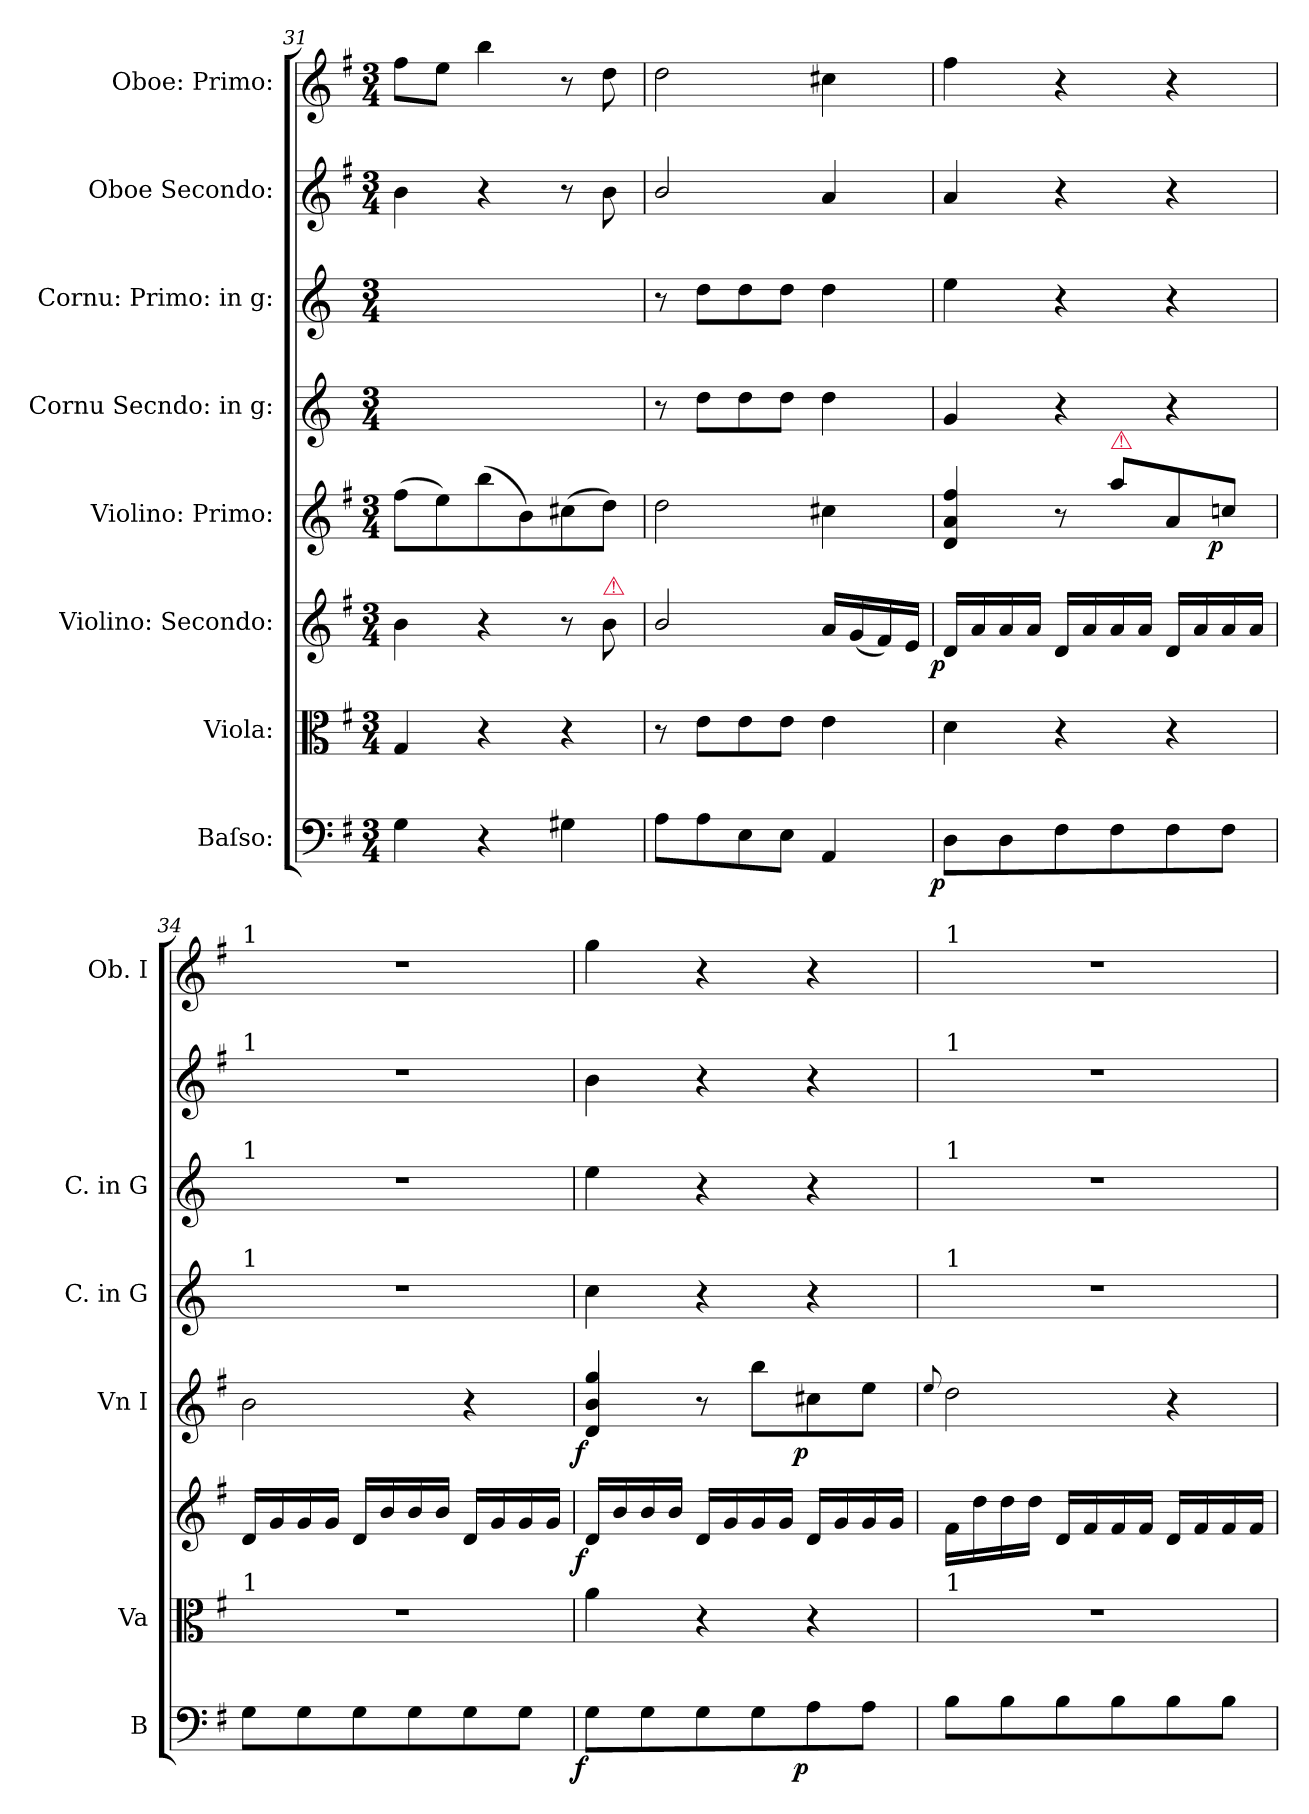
**kern	**dynam	**kern	**kern	**dynam	**kern	**dynam	**kern	**kern	**kern	**kern
*part8	*part8	*part7	*part6	*part6	*part5	*part5	*part4	*part3	*part2	*part1
*staff8	*staff8	*staff7	*staff6	*staff6	*staff5	*staff5	*staff4	*staff3	*staff2	*staff1
*I"Baſso:	*	*I"Viola:	*I"Violino: Secondo:	*	*I"Violino: Primo:	*	*I"Cornu Secndo: in g:	*I"Cornu: Primo: in g:	*I"Oboe Secondo:	*I"Oboe: Primo:
*I'B	*	*I'Va	*	*	*I'Vn I	*	*I'C. in G	*I'C. in G	*	*I'Ob. I
*clefF4	*	*clefC3	*clefG2	*	*clefG2	*	*clefG2	*clefG2	*clefG2	*clefG2
*	*	*	*	*	*	*	*ITrd3c5	*ITrd3c5	*	*
*k[f#]	*	*k[f#]	*k[f#]	*	*k[f#]	*	*k[f#]	*k[f#]	*k[f#]	*k[f#]
*M3/4	*	*M3/4	*M3/4	*	*M3/4	*	*M3/4	*M3/4	*M3/4	*M3/4
=31	=31	=31	=31	=31	=31	=31	=31	=31	=31	=31
4G\	.	4G/	4b\	.	(>8ff#\L	.	2.ryy	2.ryy	4b\	8ff#\L
.	.	.	.	.	8ee\)	.	.	.	.	8ee\J
4r	.	4r	4r	.	(>8bb\	.	.	.	4r	4bb\
.	.	.	.	.	8b\)	.	.	.	.	.
4G#X\	.	4r	8r	.	(>8cc#X\	.	.	.	8r	8r
!	!	!	!LO:TX:a:color=crimson:t=⚠	!	!	!	!	!	!	!
.	.	.	8b\	.	8dd\J)	.	.	.	8b\	8dd\
=32	=32	=32	=32	=32	=32	=32	=32	=32	=32	=32
8A\L	.	8r	2b/	.	2dd\	.	8r	8r	2b/	2dd\
8A\	.	8e\L	.	.	.	.	8a\L	8a\L	.	.
8E\	.	8e\	.	.	.	.	8a\	8a\	.	.
8E\J	.	8e\J	.	.	.	.	8a\J	8a\J	.	.
4AA/	.	4e\	16a/LL	.	4cc#X\	.	4a\	4a\	4a/	4cc#X\
.	.	.	(<16g/	.	.	.	.	.	.	.
.	.	.	16f#/)	.	.	.	.	.	.	.
.	.	.	16e/JJ	.	.	.	.	.	.	.
=33	=33	=33	=33	=33	=33	=33	=33	=33	=33	=33
!	!LO:DY:b:rj	!	!	!LO:DY:b:rj	!	!	!	!	!	!
8D\L	p	4d\	16d/LL	p	4d/ 4a/ 4ff#/	.	4d/	4b\	4a/	4ff#\
.	.	.	16a/	.	.	.	.	.	.	.
8D\	.	.	16a/	.	.	.	.	.	.	.
.	.	.	16a/JJ	.	.	.	.	.	.	.
8F#\	.	4r	16d/LL	.	8r	.	4r	4r	4r	4r
.	.	.	16a/	.	.	.	.	.	.	.
!	!	!	!	!	!LO:TX:a:color=crimson:t=⚠	!	!	!	!	!
8F#\	.	.	16a/	.	8aa\L	.	.	.	.	.
.	.	.	16a/JJ	.	.	.	.	.	.	.
8F#\	.	4r	16d/LL	.	8a/	.	4r	4r	4r	4r
.	.	.	16a/	.	.	.	.	.	.	.
!	!	!	!	!	!	!LO:DY:b:rj	!	!	!	!
8F#\J	.	.	16a/	.	8ccn/J	p	.	.	.	.
.	.	.	16a/JJ	.	.	.	.	.	.	.
=34	=34	=34	=34	=34	=34	=34	=34	=34	=34	=34
!	!	!	!	!	!	!	!	!	!	!LO:TX:a:t=1
!	!	!	!	!	!	!	!	!	!LO:TX:a:t=1	!
!	!	!	!	!	!	!	!	!LO:TX:a:t=1	!	!
!	!	!	!	!	!	!	!LO:TX:a:t=1	!	!	!
!	!	!LO:TX:a:t=1	!	!	!	!	!	!	!	!
8G\L	.	2.r	16d/LL	.	2b\	.	2.r	2.r	2.r	2.r
.	.	.	16g/	.	.	.	.	.	.	.
8G\	.	.	16g/	.	.	.	.	.	.	.
.	.	.	16g/JJ	.	.	.	.	.	.	.
8G\	.	.	16d/LL	.	.	.	.	.	.	.
.	.	.	16b/	.	.	.	.	.	.	.
8G\	.	.	16b/	.	.	.	.	.	.	.
.	.	.	16b/JJ	.	.	.	.	.	.	.
8G\	.	.	16d/LL	.	4r	.	.	.	.	.
.	.	.	16g/	.	.	.	.	.	.	.
8G\J	.	.	16g/	.	.	.	.	.	.	.
.	.	.	16g/JJ	.	.	.	.	.	.	.
=35	=35	=35	=35	=35	=35	=35	=35	=35	=35	=35
!	!LO:DY:b:rj	!	!	!LO:DY:b:rj	!	!LO:DY:b:rj	!	!	!	!
8G\L	f	4a\	16d/LL	f	4d/ 4b/ 4gg/	f	4g\	4b\	4b\	4gg\
.	.	.	16b/	.	.	.	.	.	.	.
8G\	.	.	16b/	.	.	.	.	.	.	.
.	.	.	16b/JJ	.	.	.	.	.	.	.
8G\	.	4r	16d/LL	.	8r	.	4r	4r	4r	4r
.	.	.	16g/	.	.	.	.	.	.	.
8G\	.	.	16g/	.	8bb\L	.	.	.	.	.
.	.	.	16g/JJ	.	.	.	.	.	.	.
!	!LO:DY:b:rj	!	!	!	!	!LO:DY:b:rj	!	!	!	!
8A\	p	4r	16d/LL	.	8cc#X\	p	4r	4r	4r	4r
.	.	.	16g/	.	.	.	.	.	.	.
8A\J	.	.	16g/	.	8ee\J	.	.	.	.	.
.	.	.	16g/JJ	.	.	.	.	.	.	.
=36	=36	=36	=36	=36	=36	=36	=36	=36	=36	=36
.	.	.	.	.	8qqee/	.	.	.	.	.
!	!	!	!	!	!	!	!	!	!	!LO:TX:a:t=1
!	!	!	!	!	!	!	!	!	!LO:TX:a:t=1	!
!	!	!	!	!	!	!	!	!LO:TX:a:t=1	!	!
!	!	!	!	!	!	!	!LO:TX:a:t=1	!	!	!
!	!	!LO:TX:a:t=1	!	!	!	!	!	!	!	!
!	!	!LO:N:vis=1	!	!	!	!	!LO:N:vis=1	!LO:N:vis=1	!LO:N:vis=1	!LO:N:vis=1
8B\L	.	2.r	16f#\LL	.	2dd\	.	2.r	2.r	2.r	2.r
.	.	.	16dd\	.	.	.	.	.	.	.
8B\	.	.	16dd\	.	.	.	.	.	.	.
.	.	.	16dd\JJ	.	.	.	.	.	.	.
8B\	.	.	16d/LL	.	.	.	.	.	.	.
.	.	.	16f#/	.	.	.	.	.	.	.
8B\	.	.	16f#/	.	.	.	.	.	.	.
.	.	.	16f#/JJ	.	.	.	.	.	.	.
8B\	.	.	16d/LL	.	4r	.	.	.	.	.
.	.	.	16f#/	.	.	.	.	.	.	.
8B\J	.	.	16f#/	.	.	.	.	.	.	.
.	.	.	16f#/JJ	.	.	.	.	.	.	.
=	=	=	=	=	=	=	=	=	=	=
*-	*-	*-	*-	*-	*-	*-	*-	*-	*-	*-
